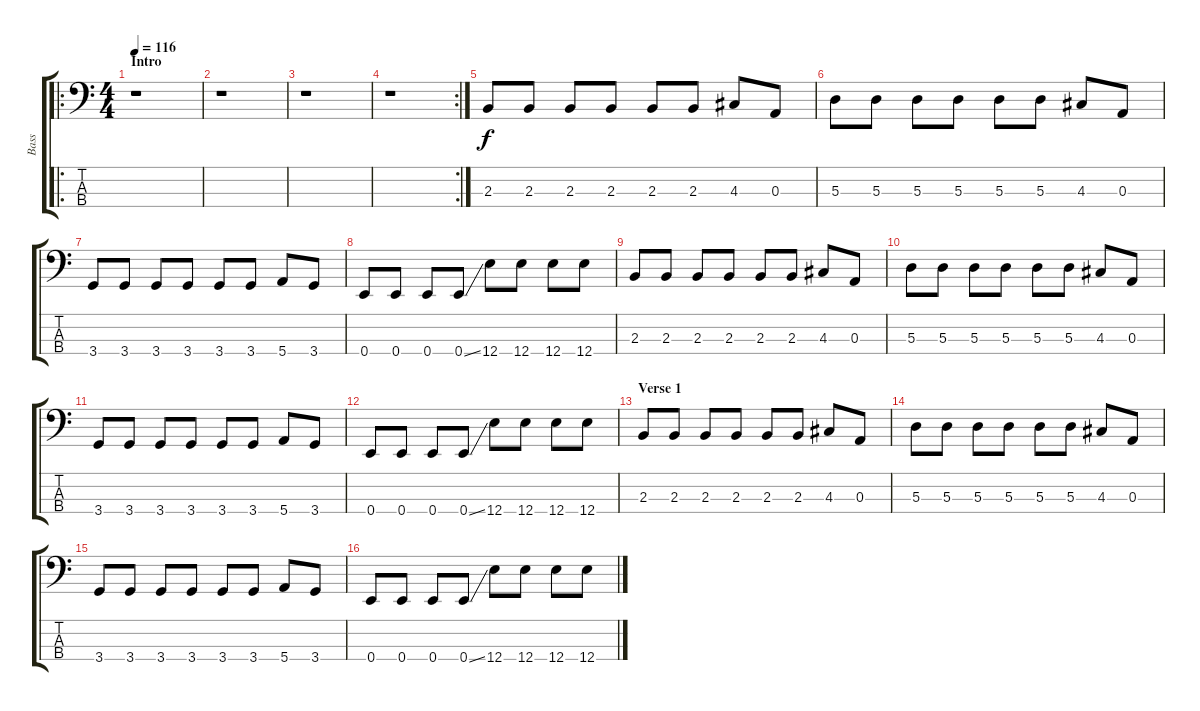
\track ("Bass" "Bass") {instrument electricbasspick}
\staff {score tabs}
\tuning (G2 D2 A1 E1) {hide}
\ro
\ts (4 4)
\section ("" "Intro")
\tempo 116
\clef f4
\ks c
r.1{dy f instrument electricbasspick} |
r.1 |
r.1 |
\rc 2
r.1 |
2.3.8 2.3.8 2.3.8 2.3.8 2.3.8 2.3.8 4.3.8 0.3.8 |
5.3.8 5.3.8 5.3.8 5.3.8 5.3.8 5.3.8 4.3.8 0.3.8 |
3.4.8 3.4.8 3.4.8 3.4.8 3.4.8 3.4.8 5.4.8 3.4.8 |
0.4.8 0.4.8 0.4.8 0.4{ss}.8 12.4.8 12.4.8 12.4.8 12.4.8 |
2.3.8 2.3.8 2.3.8 2.3.8 2.3.8 2.3.8 4.3.8 0.3.8 |
5.3.8 5.3.8 5.3.8 5.3.8 5.3.8 5.3.8 4.3.8 0.3.8 |
3.4.8 3.4.8 3.4.8 3.4.8 3.4.8 3.4.8 5.4.8 3.4.8 |
0.4.8 0.4.8 0.4.8 0.4{ss}.8 12.4.8 12.4.8 12.4.8 12.4.8 |
\section ("" "Verse 1")
2.3.8 2.3.8 2.3.8 2.3.8 2.3.8 2.3.8 4.3.8 0.3.8 |
5.3.8 5.3.8 5.3.8 5.3.8 5.3.8 5.3.8 4.3.8 0.3.8 |
3.4.8 3.4.8 3.4.8 3.4.8 3.4.8 3.4.8 5.4.8 3.4.8 |
0.4.8 0.4.8 0.4.8 0.4{ss}.8 12.4.8 12.4.8 12.4.8 12.4.8
